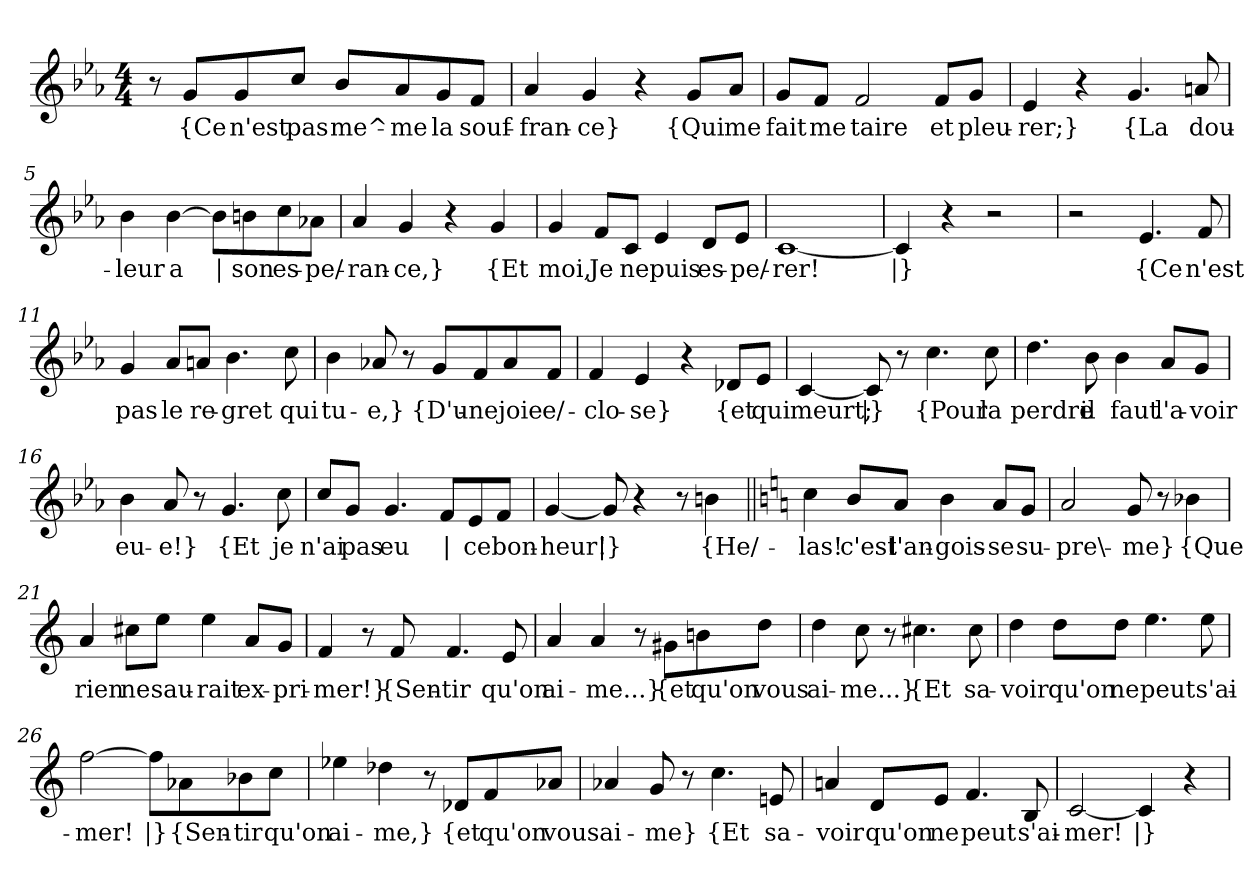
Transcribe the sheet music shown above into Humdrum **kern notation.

**kern	**text
*part1	*part1
*staff1	*staff1
*clefG2	*
*k[b-e-a-]	*
*M4/4	*
=1	=1
8r	.
!	!LO:LY:b
8g/L	{Ce
!	!LO:LY:b
8g/	n'est
!	!LO:LY:b
8cc/J	pas
!	!LO:LY:b
8b-/L	me^-
!	!LO:LY:b
8a-/	-me
!	!LO:LY:b
8g/	la
!	!LO:LY:b
8f/J	souf-
=2	=2
!	!LO:LY:b
4a-/	-fran-
!	!LO:LY:b
4g/	-ce}
4r	.
!	!LO:LY:b
8g/L	{Qui
!	!LO:LY:b
8a-/J	me
=3	=3
!	!LO:LY:b
8g/L	fait
!	!LO:LY:b
8f/J	me
!	!LO:LY:b
2f/	taire
!	!LO:LY:b
8f/L	et
!	!LO:LY:b
8g/J	pleu-
=4	=4
!	!LO:LY:b
4e-/	-rer;}
4r	.
!	!LO:LY:b
4.g/	{La
!	!LO:LY:b
8an/	dou-
!!LO:LB:g=z
=5	=5
!	!LO:LY:b
4b-\	-leur
!	!LO:LY:b
[4b-\	a
!	!LO:LY:b
8b-\L]	|
!	!LO:LY:b
8bn\	son
!	!LO:LY:b
8cc\	es-
!	!LO:LY:b
8a-X\J	-pe/-
=6	=6
!	!LO:LY:b
4a-/	-ran-
!	!LO:LY:b
4g/	-ce,}
4r	.
!	!LO:LY:b
4g/	{Et
=7	=7
!	!LO:LY:b
4g/	moi,
!	!LO:LY:b
8f/L	Je
!	!LO:LY:b
8c/J	ne
!	!LO:LY:b
4e-/	puis
!	!LO:LY:b
8d/L	es-
!	!LO:LY:b
8e-/J	-pe/-
=8	=8
!	!LO:LY:b
[1c	-rer!
=9	=9
!	!LO:LY:b
4c/]	|}
4r	.
2r	.
=10	=10
2r	.
!	!LO:LY:b
4.e-/	{Ce
!	!LO:LY:b
8f/	n'est
!!LO:LB:g=z
=11	=11
!	!LO:LY:b
4g/	pas
!	!LO:LY:b
8a-/L	le
!	!LO:LY:b
8an/J	re-
!	!LO:LY:b
4.b-\	-gret
!	!LO:LY:b
8cc\	qui
=12	=12
!	!LO:LY:b
4b-\	tu-
!	!LO:LY:b
8a-X/	-e,}
8r	.
!	!LO:LY:b
8g/L	{D'u-
!	!LO:LY:b
8f/	-ne
!	!LO:LY:b
8a-/	joie
!	!LO:LY:b
8f/J	e/-
=13	=13
!	!LO:LY:b
4f/	-clo-
!	!LO:LY:b
4e-/	-se}
4r	.
!	!LO:LY:b
8d-X/L	{et
!	!LO:LY:b
8e-/J	qui
=14	=14
!	!LO:LY:b
[4c/	meurt;
!	!LO:LY:b
8c/]	|}
8r	.
!	!LO:LY:b
4.cc\	{Pour
!	!LO:LY:b
8cc\	la
!!LO:LB:g=z
=15	=15
!	!LO:LY:b
4.dd\	perdre
!	!LO:LY:b
8b-\	il
!	!LO:LY:b
4b-\	faut
!	!LO:LY:b
8a-/L	l'a-
!	!LO:LY:b
8g/J	-voir
=16	=16
!	!LO:LY:b
4b-\	eu-
!	!LO:LY:b
8a-/	-e!}
8r	.
!	!LO:LY:b
4.g/	{Et
!	!LO:LY:b
8cc\	je
=17	=17
!	!LO:LY:b
8cc/L	n'ai
!	!LO:LY:b
8g/J	pas
!	!LO:LY:b
4.g/	eu
!	!LO:LY:b
8f/L	|
!	!LO:LY:b
8e-/	ce
!	!LO:LY:b
8f/J	bon-
=18	=18
!	!LO:LY:b
[4g/	-heur!
!	!LO:LY:b
8g/]	|}
4r	.
8r	.
!	!LO:LY:b
4bn\	{He/-
!!LO:LB:g=z
=19||	=19||
*k[]	*
!	!LO:LY:b
4cc\	-las!
!	!LO:LY:b
8b/L	c'est
!	!LO:LY:b
8a/J	l'an-
!	!LO:LY:b
4b\	-gois-
!	!LO:LY:b
8a/L	-se
!	!LO:LY:b
8g/J	su-
=20	=20
!	!LO:LY:b
2a/	-pre\-
!	!LO:LY:b
8g/	-me}
8r	.
!	!LO:LY:b
4b-X\	{Que
=21	=21
!	!LO:LY:b
4a/	rien
!	!LO:LY:b
8cc#X\L	ne
!	!LO:LY:b
8ee\J	sau-
!	!LO:LY:b
4ee\	-rait
!	!LO:LY:b
8a/L	ex-
!	!LO:LY:b
8g/J	-pri-
=22	=22
!	!LO:LY:b
4f/	-mer!}
8r	.
!	!LO:LY:b
8f/	{Sen-
!	!LO:LY:b
4.f/	-tir
!	!LO:LY:b
8e/	qu'on
!!LO:LB:g=z
=23	=23
!	!LO:LY:b
4a/	ai-
!	!LO:LY:b
4a/	-me...}
8r	.
!	!LO:LY:b
8g#X\L	{et
!	!LO:LY:b
8bn\	qu'on
!	!LO:LY:b
8dd\J	vous
=24	=24
!	!LO:LY:b
4dd\	ai-
!	!LO:LY:b
8cc\	-me...}
8r	.
!	!LO:LY:b
4.cc#X\	{Et
!	!LO:LY:b
8cc#\	sa-
=25	=25
!	!LO:LY:b
4dd\	-voir
!	!LO:LY:b
8dd\L	qu'on
!	!LO:LY:b
8dd\J	ne
!	!LO:LY:b
4.ee\	peut
!	!LO:LY:b
8ee\	s'ai-
=26	=26
!	!LO:LY:b
[2ff\	-mer!
!	!LO:LY:b
8ff\L]	|}
!	!LO:LY:b
8a-X\	{Sen-
!	!LO:LY:b
8b-X\	-tir
!	!LO:LY:b
8cc\J	qu'on
!!LO:LB:g=z
=27	=27
!	!LO:LY:b
4ee-X\	ai-
!	!LO:LY:b
4dd-X\	-me,}
8r	.
!	!LO:LY:b
8d-X/L	{et
!	!LO:LY:b
8f/	qu'on
!	!LO:LY:b
8a-X/J	vous
=28	=28
!	!LO:LY:b
4a-X/	ai-
!	!LO:LY:b
8g/	-me}
8r	.
!	!LO:LY:b
4.cc\	{Et
!	!LO:LY:b
8en/	sa-
=29	=29
!	!LO:LY:b
4an/	-voir
!	!LO:LY:b
8d/L	qu'on
!	!LO:LY:b
8e/J	ne
!	!LO:LY:b
4.f/	peut
!	!LO:LY:b
8B/	s'ai-
=30	=30
!	!LO:LY:b
[2c/	-mer!
!	!LO:LY:b
4c/]	|}
4r	.
=	=
*-	*-
